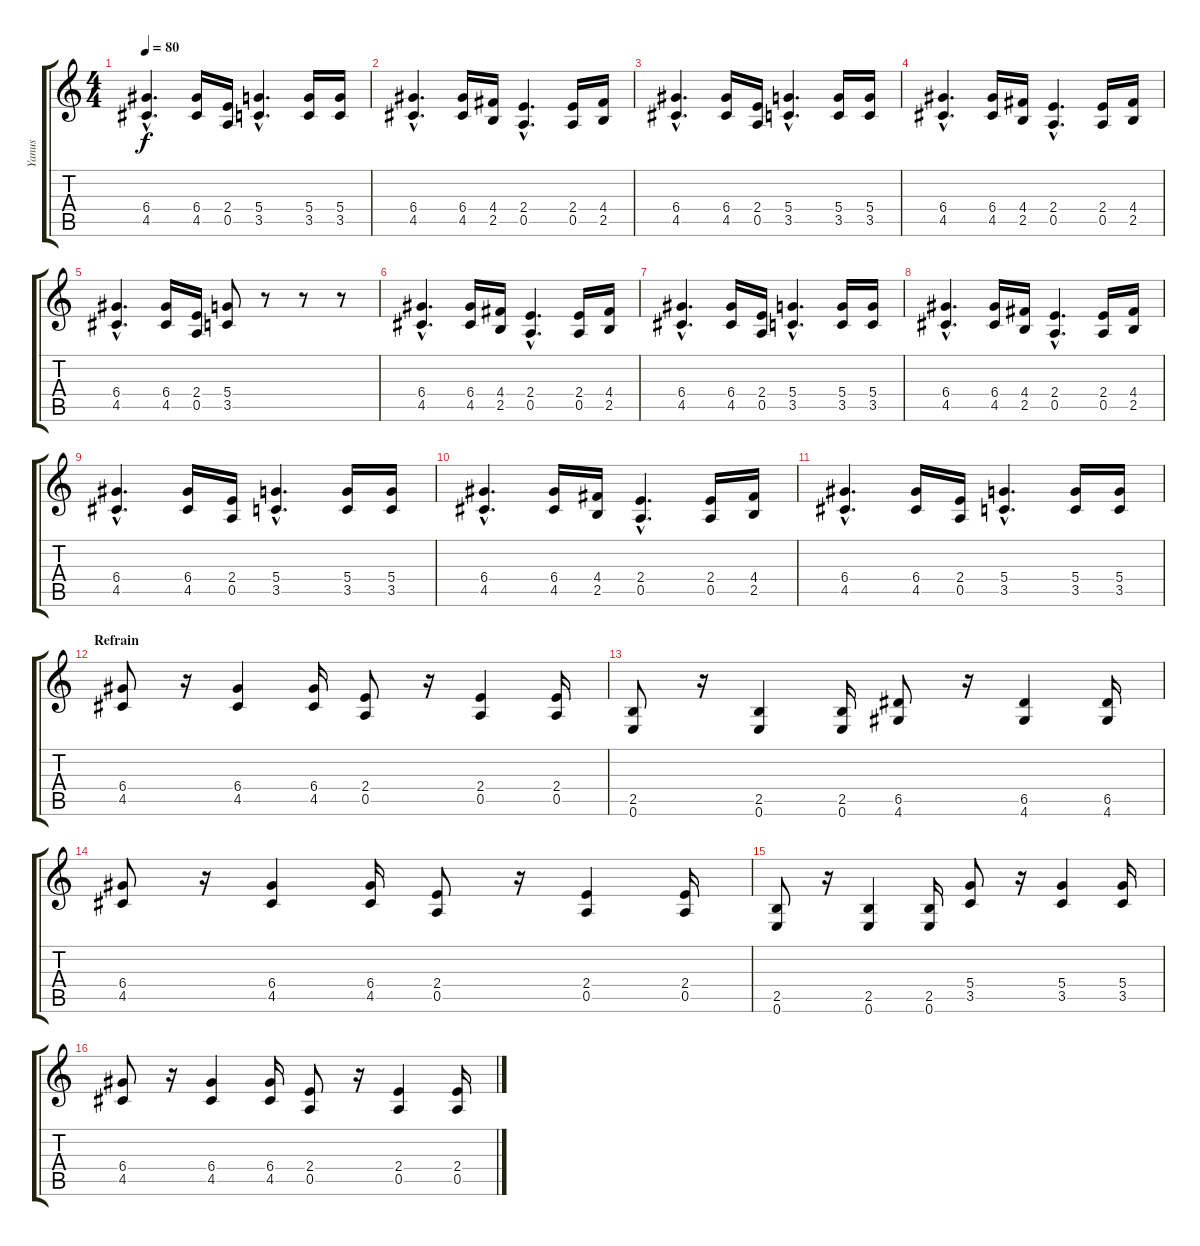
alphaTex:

\track ("Yanus" "Yanus") {instrument overdrivenguitar}
\staff {score tabs}
\tuning (E4 B3 G3 D3 A2 E2) {hide}
\ts (4 4)
\tempo 80
\clef g2
\ks c
(6.4{hac} 4.5{hac}).4{d dy f} (6.4 4.5).16 (2.4 0.5).16 (5.4{hac} 3.5{hac}).4{d} (5.4 3.5).16 (5.4 3.5).16 |
(6.4{hac} 4.5{hac}).4{d} (6.4 4.5).16 (4.4 2.5).16 (2.4{hac} 0.5{hac}).4{d} (2.4 0.5).16 (4.4 2.5).16 |
(6.4{hac} 4.5{hac}).4{d} (6.4 4.5).16 (2.4 0.5).16 (5.4{hac} 3.5{hac}).4{d} (5.4 3.5).16 (5.4 3.5).16 |
(6.4{hac} 4.5{hac}).4{d} (6.4 4.5).16 (4.4 2.5).16 (2.4{hac} 0.5{hac}).4{d} (2.4 0.5).16 (4.4 2.5).16 |
(6.4{hac} 4.5{hac}).4{d} (6.4 4.5).16 (2.4 0.5).16 (5.4 3.5).8 r.8 r.8 r.8 |
(6.4{hac} 4.5{hac}).4{d} (6.4 4.5).16 (4.4 2.5).16 (2.4{hac} 0.5{hac}).4{d} (2.4 0.5).16 (4.4 2.5).16 |
(6.4{hac} 4.5{hac}).4{d} (6.4 4.5).16 (2.4 0.5).16 (5.4{hac} 3.5{hac}).4{d} (5.4 3.5).16 (5.4 3.5).16 |
(6.4{hac} 4.5{hac}).4{d} (6.4 4.5).16 (4.4 2.5).16 (2.4{hac} 0.5{hac}).4{d} (2.4 0.5).16 (4.4 2.5).16 |
(6.4{hac} 4.5{hac}).4{d} (6.4 4.5).16 (2.4 0.5).16 (5.4{hac} 3.5{hac}).4{d} (5.4 3.5).16 (5.4 3.5).16 |
(6.4{hac} 4.5{hac}).4{d} (6.4 4.5).16 (4.4 2.5).16 (2.4{hac} 0.5{hac}).4{d} (2.4 0.5).16 (4.4 2.5).16 |
(6.4{hac} 4.5{hac}).4{d} (6.4 4.5).16 (2.4 0.5).16 (5.4{hac} 3.5{hac}).4{d} (5.4 3.5).16 (5.4 3.5).16 |
\section ("" "Refrain")
(6.4 4.5).8 r.16 (6.4 4.5).4 (6.4 4.5).16 (2.4 0.5).8 r.16 (2.4 0.5).4 (2.4 0.5).16 |
(2.5 0.6).8 r.16 (2.5 0.6).4 (2.5 0.6).16 (6.5 4.6).8 r.16 (6.5 4.6).4 (6.5 4.6).16 |
(6.4 4.5).8 r.16 (6.4 4.5).4 (6.4 4.5).16 (2.4 0.5).8 r.16 (2.4 0.5).4 (2.4 0.5).16 |
(2.5 0.6).8 r.16 (2.5 0.6).4 (2.5 0.6).16 (5.4 3.5).8 r.16 (5.4 3.5).4 (5.4 3.5).16 |
(6.4 4.5).8 r.16 (6.4 4.5).4 (6.4 4.5).16 (2.4 0.5).8 r.16 (2.4 0.5).4 (2.4 0.5).16
